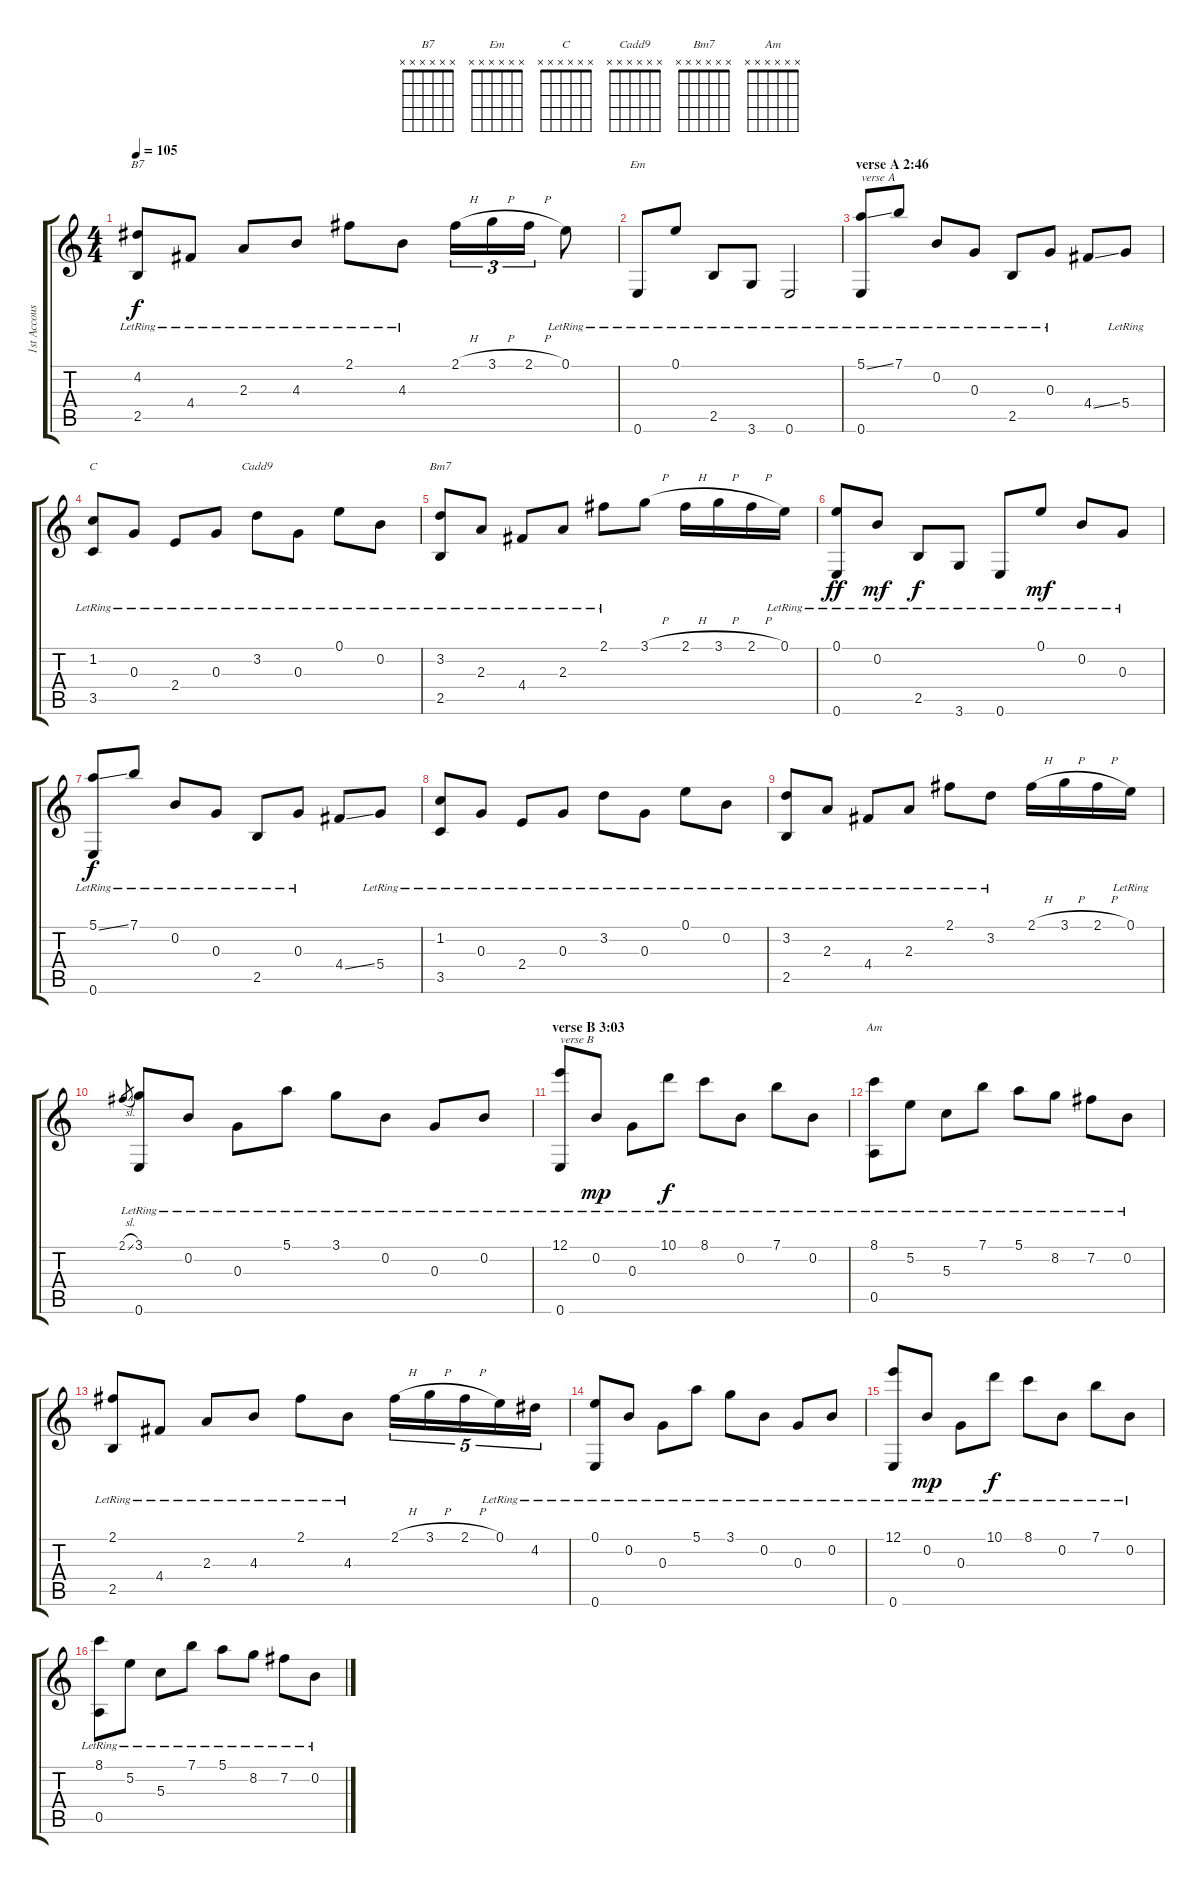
\track ("1st Accoustic Guitar" "1st Accous") {instrument acousticguitarsteel}
\staff {score tabs}
\tuning (E4 B3 G3 D3 A2 E2) {hide}
\chord ("B7" x x x x x x) {firstfret 0}
\chord ("Em" x x x x x x) {firstfret 0}
\chord ("C" x x x x x x) {firstfret 0}
\chord ("Cadd9" x x x x x x) {firstfret 0}
\chord ("Bm7" x x x x x x) {firstfret 0}
\chord ("Am" x x x x x x) {firstfret 0}
\ts (4 4)
\tempo 105
\clef g2
\ks c
(4.2{lr} 2.5{lr}).8{ch "B7" dy f} 4.4{lr}.8 2.3{lr}.8 4.3{lr}.8 2.1{lr}.8 4.3{lr}.8 2.1{h}.16{tu (3 2)} 3.1{h}.16{tu (3 2)} 2.1{h}.16{tu (3 2)} 0.1{lr}.8 |
0.6{lr}.8{ch "Em"} 0.1{lr}.8 2.5{lr}.8 3.6{lr}.8 0.6{lr}.2 |
\section ("" "verse A 2:46")
(5.1{ss} 0.6{lr}).8{txt "verse A"} 7.1{lr}.8 0.2{lr}.8 0.3{lr}.8 2.5{lr}.8 0.3{lr}.8 4.4{ss}.8 5.4{lr}.8 |
(1.2{lr} 3.5{lr}).8{ch "C"} 0.3{lr}.8 2.4{lr}.8 0.3{lr}.8 3.2{lr}.8{ch "Cadd9"} 0.3{lr}.8 0.1{lr}.8 0.2{lr}.8 |
(3.2{lr} 2.5{lr}).8{ch "Bm7"} 2.3{lr}.8 4.4{lr}.8 2.3{lr}.8 2.1{lr}.8 3.1{h}.8 2.1{h}.16 3.1{h}.16 2.1{h}.16 0.1{lr}.16 |
(0.1{lr} 0.6{lr}).8{dy ff} 0.2{lr}.8{dy mf} 2.5{lr}.8{dy f} 3.6{lr}.8 0.6{lr}.8 0.1{lr}.8{dy mf} 0.2{lr}.8 0.3{lr}.8 |
(5.1{ss} 0.6{lr}).8{dy f} 7.1{lr}.8 0.2{lr}.8 0.3{lr}.8 2.5{lr}.8 0.3{lr}.8 4.4{ss}.8 5.4{lr}.8 |
(1.2{lr} 3.5{lr}).8 0.3{lr}.8 2.4{lr}.8 0.3{lr}.8 3.2{lr}.8 0.3{lr}.8 0.1{lr}.8 0.2{lr}.8 |
(3.2{lr} 2.5{lr}).8 2.3{lr}.8 4.4{lr}.8 2.3{lr}.8 2.1{lr}.8 3.2{lr}.8 2.1{h}.16 3.1{h}.16 2.1{h}.16 0.1{lr}.16 |
2.1{sl}.8{gr} (3.1{lr} 0.6{lr}).8 0.2{lr}.8 0.3{lr}.8 5.1{lr}.8 3.1{lr}.8 0.2{lr}.8 0.3{lr}.8 0.2{lr}.8 |
\section ("" "verse B 3:03")
(12.1{lr} 0.6{lr}).8{txt "verse B"} 0.2{lr}.8{dy mp} 0.3{lr}.8 10.1{lr}.8{dy f} 8.1{lr}.8 0.2{lr}.8 7.1{lr}.8 0.2{lr}.8 |
(8.1{lr} 0.5{lr}).8{ch "Am"} 5.2{lr}.8 5.3{lr}.8 7.1{lr}.8 5.1{lr}.8 8.2{lr}.8 7.2{lr}.8 0.2{lr}.8 |
(2.1{lr} 2.5{lr}).8 4.4{lr}.8 2.3{lr}.8 4.3{lr}.8 2.1{lr}.8 4.3{lr}.8 2.1{h}.16{tu (5 4)} 3.1{h}.16{tu (5 4)} 2.1{h}.16{tu (5 4)} 0.1{lr}.16{tu (5 4)} 4.2{lr}.16{tu (5 4)} |
(0.1{lr} 0.6{lr}).8 0.2{lr}.8 0.3{lr}.8 5.1{lr}.8 3.1{lr}.8 0.2{lr}.8 0.3{lr}.8 0.2{lr}.8 |
(12.1{lr} 0.6{lr}).8 0.2{lr}.8{dy mp} 0.3{lr}.8 10.1{lr}.8{dy f} 8.1{lr}.8 0.2{lr}.8 7.1{lr}.8 0.2{lr}.8 |
(8.1{lr} 0.5{lr}).8 5.2{lr}.8 5.3{lr}.8 7.1{lr}.8 5.1{lr}.8 8.2{lr}.8 7.2{lr}.8 0.2{lr}.8
